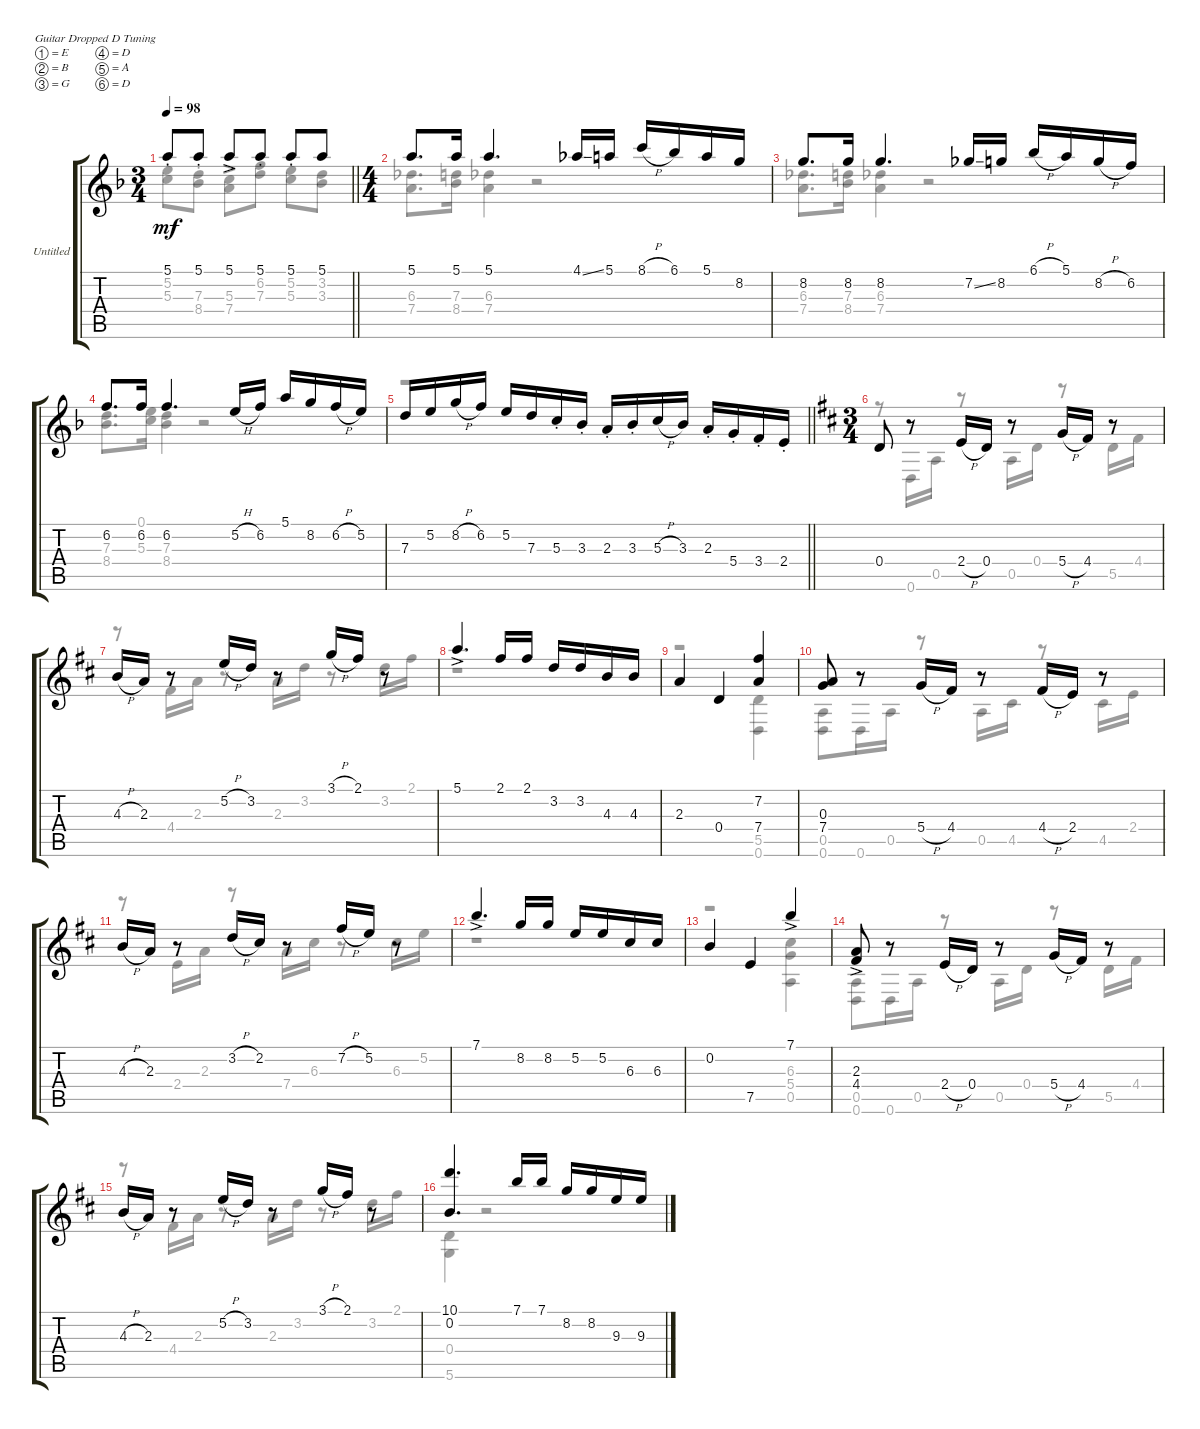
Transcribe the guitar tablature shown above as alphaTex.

\bracketExtendMode groupsimilarinstruments
\firstSystemTrackNameOrientation horizontal
\otherSystemsTrackNameOrientation horizontal
\track ("Untitled" "Untitled") {instrument acousticguitarnylon}
\staff {score tabs}
\tuning (E4 B3 G3 D3 A2 D2)
\voice
\ts (3 4)
\tempo 98
\clef g2
\barLineRight lightlight
\ks dminor
5.1{st}.8{dy mf} 5.1{st}.8 5.1{ac}.8 5.1{st}.8 5.1{st}.8 5.1.8 |
\ts (4 4)
5.1.8{d} 5.1.16 5.1.4{d} 4.1{ss}.16 5.1.16 8.1{h}.16 6.1.16 5.1.16 8.2.16 |
8.2.8{d} 8.2.16 8.2.4{d} 7.2{ss}.16 8.2.16 6.1{h}.16 5.1.16 8.2{h}.16 6.2.16 |
6.2.8{d} 6.2.16 6.2.4{d} 5.2{h}.16 6.2.16 5.1.16 8.2.16 6.2{h}.16 5.2.16 |
\barLineRight lightlight
7.3.16 5.2.16 8.2{h}.16 6.2.16 5.2.16 7.3.16 5.3{st}.16 3.3{st}.16 2.3{st}.16 3.3{st}.16 5.3{h}.16 3.3.16 2.3{st}.16 5.4{st}.16 3.4{st}.16 2.4{st}.16 |
\ts (3 4)
\ks d
0.4.8 r.8 2.4{h}.16 0.4.16 r.8 5.4{h}.16 4.4.16 r.8 |
4.3{h}.16 2.3.16 r.8 5.2{h}.16 3.2.16 r.8 3.1{h}.16 2.1.16 r.8 |
5.1{ac}.4{d} 2.1.16 2.1.16 3.2.16 3.2.16 4.3.16 4.3.16 |
2.3.4 0.4.4 (7.2 7.4).4 |
(7.4 0.3).8 r.8 5.4{h}.16 4.4.16 r.8 4.4{h}.16 2.4.16 r.8 |
4.3{h}.16 2.3.16 r.8 3.2{h}.16 2.2.16 r.8 7.2{h}.16 5.2.16 r.8 |
7.1{ac}.4{d} 8.2.16 8.2.16 5.2.16 5.2.16 6.3.16 6.3.16 |
0.2.4 7.5.4 7.1{ac}.4 |
(2.3{ac} 4.4{ac}).8 r.8 2.4{h}.16 0.4.16 r.8 5.4{h}.16 4.4.16 r.8 |
4.3{h}.16 2.3.16 r.8 5.2{h}.16 3.2.16 r.8 3.1{h}.16 2.1.16 r.8 |
(10.1 0.2).4{d} 7.1.16 7.1.16 8.2.16 8.2.16 9.3.16 9.3.16
\voice
\clef g2
\ottava regular
\simile none
\barLineRight lightlight
\ks dminor
(5.2{st} 5.3{st}).8{dy mf} (7.3{st} 8.4{st}).8 (5.3{ac} 7.4{ac}).8 (6.2{st} 7.3{st}).8 (5.2{st} 5.3{st}).8 (3.2 3.3).8 |
(6.3 7.4).8{d} (7.3 8.4).16 (6.3 7.4).4 r.2 |
(6.3 7.4).8{d} (7.3 8.4).16 (6.3 7.4).4 r.2 |
(7.3 8.4).8{d} (0.1 5.3).16 (7.3 8.4).4 r.2 |
\barLineRight lightlight
r.1 |
\ks d
r.8 0.6.16 0.5.16 r.8 0.5.16 0.4.16 r.8 5.5.16 4.4.16 |
r.8 4.4.16 2.3.16 r.8 2.3.16 3.2.16 r.8 3.2.16 2.1.16 |
r.1 |
r.2 (5.5 0.6).4 |
(0.5 0.6).8 0.6.16 0.5.16 r.8 0.5.16 4.5.16 r.8 4.5.16 2.4.16 |
r.8 2.4.16 2.3.16 r.8 7.4.16 6.3.16 r.8 6.3.16 5.2.16 |
r.1 |
r.2 (6.3 5.4 0.5).4 |
(0.5 0.6).8 0.6.16 0.5.16 r.8 0.5.16 0.4.16 r.8 5.5.16 4.4.16 |
r.8 4.4.16 2.3.16 r.8 2.3.16 3.2.16 r.8 3.2.16 2.1.16 |
(0.4 5.6).4 r.2
